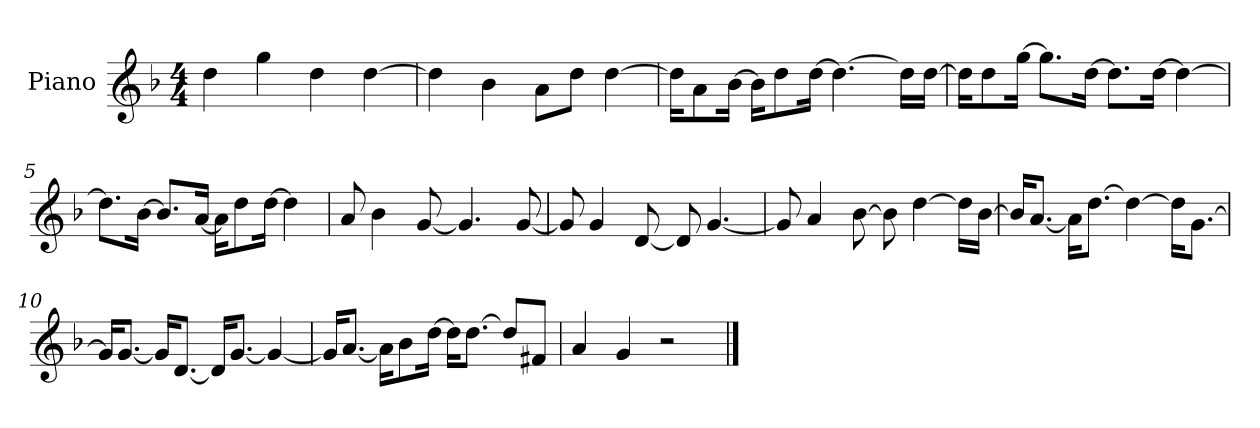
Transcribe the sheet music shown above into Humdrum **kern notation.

**kern
*part1
*staff1
*I"Piano
*I'P-no
*clefG2
*k[b-]
*M4/4
*MM90
=1
4dd\
4gg\
4dd\
[4dd\
=2
4dd\]
4b-\
8a\L
8dd\J
[4dd\
=3
16dd\KL]
8a\
[16b-\Jk
16b-\KL]
8dd\
[16dd\Jk
4.dd\_
16dd\LL]
[16dd\JJ
=4
16dd\KL]
8dd\
[16gg\Jk
8.gg\L]
[16dd\Jk
8.dd\L]
[16dd\Jk
4dd\_
=5
8.dd\L]
[16b-\Jk
8.b-/L]
[16a/Jk
16a\KL]
8dd\
[16dd\Jk
4dd\]
!!LO:LB:g=z
=6
8a/
4b-\
[8g/
4.g/]
[8g/
=7
8g/]
4g/
[8d/
8d/]
[4.g/
=8
8g/]
4a/
[8b-\
8b-\]
[4dd\
16dd\LL]
[16b-\JJ
=9
16b-/KL]
[8.a/J
16a\KL]
[8.dd\J
4dd\_
16dd\KL]
[8.g\J
=10
16g/KL]
[8.g/J
16g/KL]
[8.d/J
16d/KL]
[8.g/J
4g/_
!!LO:LB:g=z
=11
16g/KL]
[8.a/J
16a\KL]
8b-\
[16dd\Jk
16dd\KL]
[8.dd\J
8dd/L]
8f#X/J
=12
4a/
4g/
2r
==
*-
